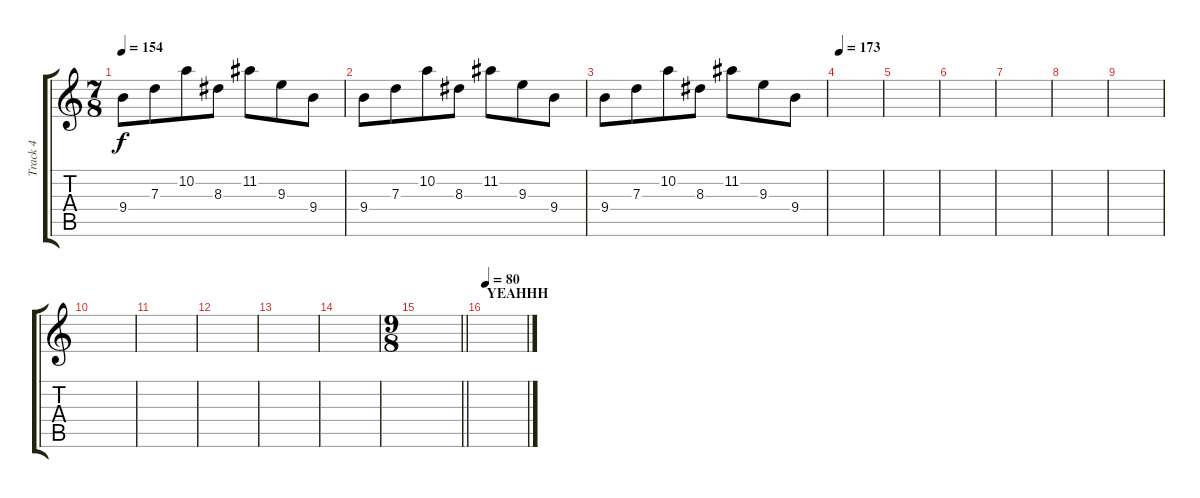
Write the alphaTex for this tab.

\track ("Track 4" "Track 4") {instrument electricguitarclean}
\staff {score tabs}
\tuning (E4 B3 G3 D3 A2 E2) {hide}
\ts (7 8)
\tempo 154
\clef g2
\ks c
9.4.8{dy f} 7.3.8 10.2.8 8.3.8 11.2.8 9.3.8 9.4.8 |
9.4.8 7.3.8 10.2.8 8.3.8 11.2.8 9.3.8 9.4.8 |
9.4.8 7.3.8 10.2.8 8.3.8 11.2.8 9.3.8 9.4.8 |
\tempo 173
|
|
|
|
|
|
|
|
|
|
|
\ts (9 8)
\barLineRight lightlight
|
\section ("" "YEAHHH")
\tempo 80
